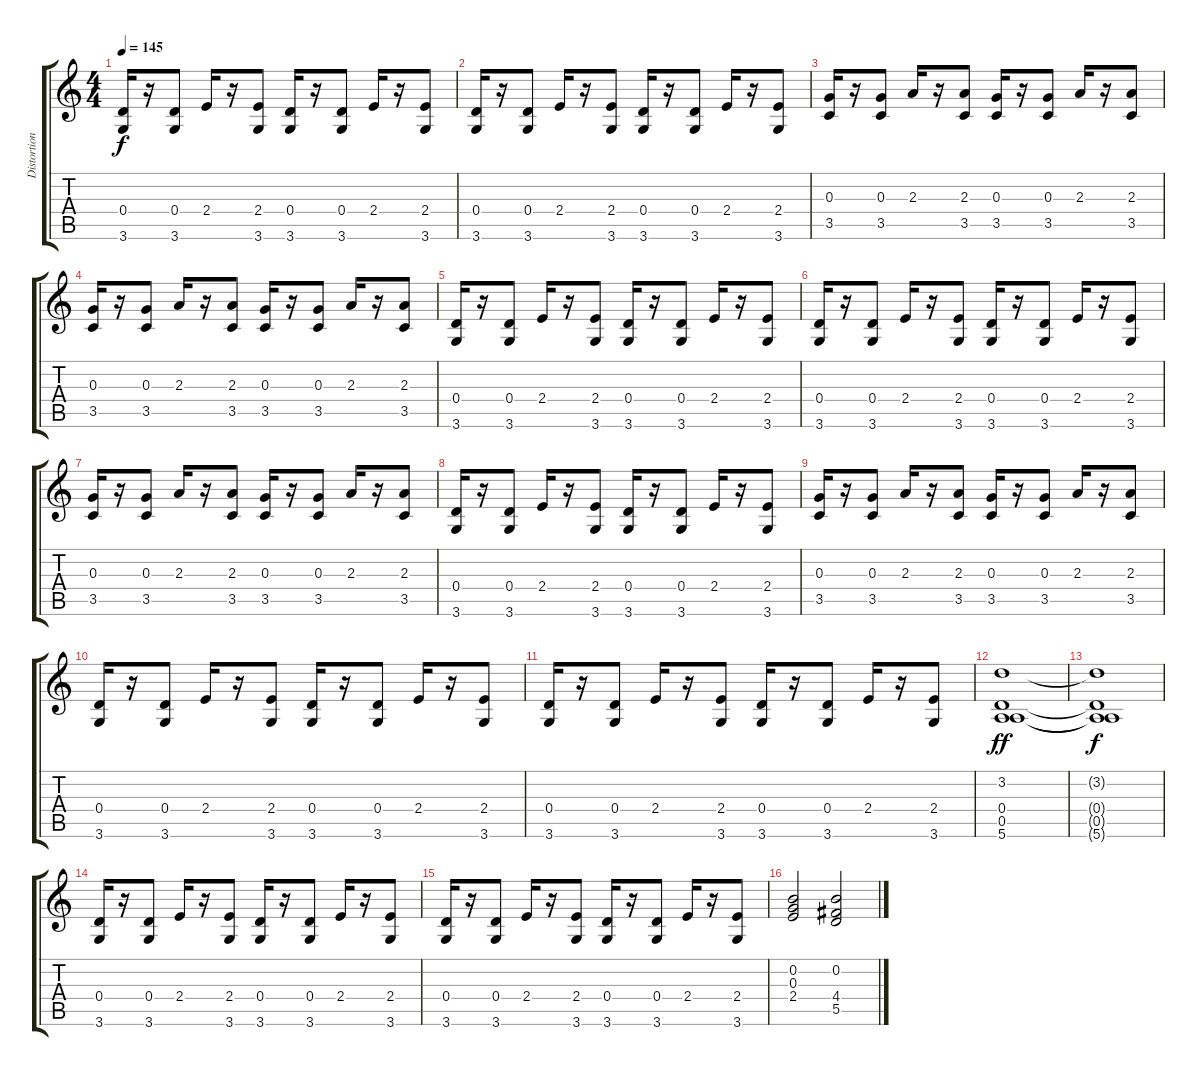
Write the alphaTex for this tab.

\track ("Distortion Guitar" "Distortion") {instrument distortionguitar}
\staff {score tabs}
\tuning (E4 B3 G3 D3 A2 E2) {hide}
\ts (4 4)
\tempo 145
\clef g2
\ks c
(0.4 3.6).16{dy f} r.16 (0.4 3.6).8 2.4.16 r.16 (2.4 3.6).8 (0.4 3.6).16 r.16 (0.4 3.6).8 2.4.16 r.16 (2.4 3.6).8 |
(0.4 3.6).16 r.16 (0.4 3.6).8 2.4.16 r.16 (2.4 3.6).8 (0.4 3.6).16 r.16 (0.4 3.6).8 2.4.16 r.16 (2.4 3.6).8 |
(0.3 3.5).16 r.16 (0.3 3.5).8 2.3.16 r.16 (2.3 3.5).8 (0.3 3.5).16 r.16 (0.3 3.5).8 2.3.16 r.16 (2.3 3.5).8 |
(0.3 3.5).16 r.16 (0.3 3.5).8 2.3.16 r.16 (2.3 3.5).8 (0.3 3.5).16 r.16 (0.3 3.5).8 2.3.16 r.16 (2.3 3.5).8 |
(0.4 3.6).16 r.16 (0.4 3.6).8 2.4.16 r.16 (2.4 3.6).8 (0.4 3.6).16 r.16 (0.4 3.6).8 2.4.16 r.16 (2.4 3.6).8 |
(0.4 3.6).16 r.16 (0.4 3.6).8 2.4.16 r.16 (2.4 3.6).8 (0.4 3.6).16 r.16 (0.4 3.6).8 2.4.16 r.16 (2.4 3.6).8 |
(0.3 3.5).16 r.16 (0.3 3.5).8 2.3.16 r.16 (2.3 3.5).8 (0.3 3.5).16 r.16 (0.3 3.5).8 2.3.16 r.16 (2.3 3.5).8 |
(0.4 3.6).16 r.16 (0.4 3.6).8 2.4.16 r.16 (2.4 3.6).8 (0.4 3.6).16 r.16 (0.4 3.6).8 2.4.16 r.16 (2.4 3.6).8 |
(0.3 3.5).16 r.16 (0.3 3.5).8 2.3.16 r.16 (2.3 3.5).8 (0.3 3.5).16 r.16 (0.3 3.5).8 2.3.16 r.16 (2.3 3.5).8 |
(0.4 3.6).16 r.16 (0.4 3.6).8 2.4.16 r.16 (2.4 3.6).8 (0.4 3.6).16 r.16 (0.4 3.6).8 2.4.16 r.16 (2.4 3.6).8 |
(0.4 3.6).16 r.16 (0.4 3.6).8 2.4.16 r.16 (2.4 3.6).8 (0.4 3.6).16 r.16 (0.4 3.6).8 2.4.16 r.16 (2.4 3.6).8 |
(3.2 0.4 0.5 5.6).1{dy ff} |
(3.2{t} 0.4{t} 0.5{t} 5.6{t}).1{dy f} |
(0.4 3.6).16 r.16 (0.4 3.6).8 2.4.16 r.16 (2.4 3.6).8 (0.4 3.6).16 r.16 (0.4 3.6).8 2.4.16 r.16 (2.4 3.6).8 |
(0.4 3.6).16 r.16 (0.4 3.6).8 2.4.16 r.16 (2.4 3.6).8 (0.4 3.6).16 r.16 (0.4 3.6).8 2.4.16 r.16 (2.4 3.6).8 |
(0.2 0.3 2.4).2 (0.2 4.4 5.5).2
